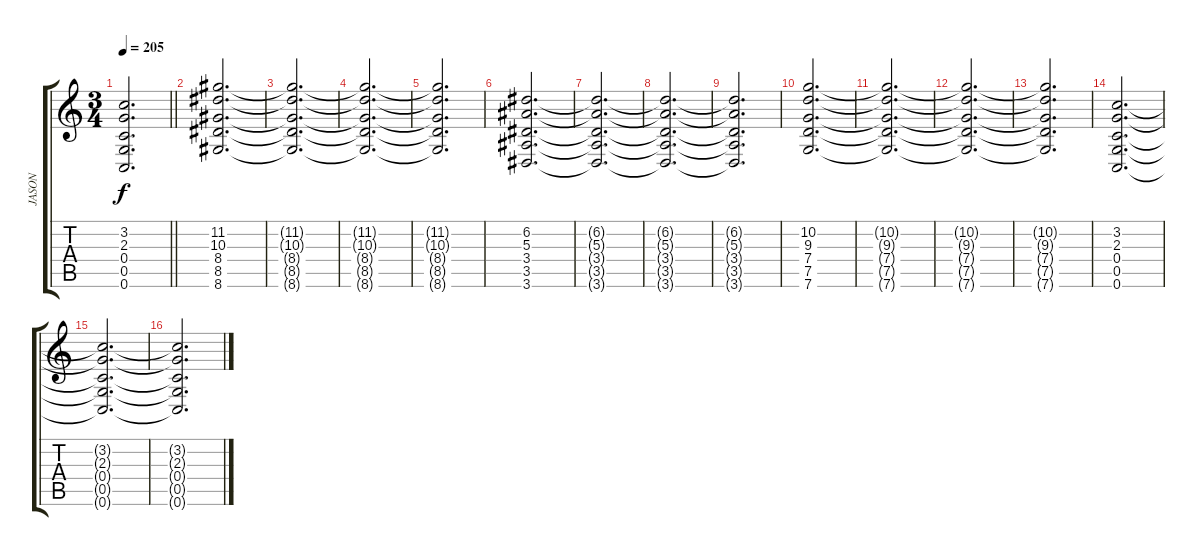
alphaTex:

\track ("JASON" "JASON") {instrument distortionguitar}
\staff {score tabs}
\tuning (D4 A3 F3 C3 G2 C2) {hide}
\ts (3 4)
\tempo 205
\clef g2
\barLineRight lightlight
\ks c
(3.2{t} 2.3{t} 0.4{t} 0.5{t} 0.6{t}).2{d dy f} |
(11.2 10.3 8.4 8.5 8.6).2{d} |
(11.2{t} 10.3{t} 8.4{t} 8.5{t} 8.6{t}).2{d} |
(11.2{t} 10.3{t} 8.4{t} 8.5{t} 8.6{t}).2{d} |
(11.2{t} 10.3{t} 8.4{t} 8.5{t} 8.6{t}).2{d} |
(6.2 5.3 3.4 3.5 3.6).2{d} |
(6.2{t} 5.3{t} 3.4{t} 3.5{t} 3.6{t}).2{d} |
(6.2{t} 5.3{t} 3.4{t} 3.5{t} 3.6{t}).2{d} |
(6.2{t} 5.3{t} 3.4{t} 3.5{t} 3.6{t}).2{d} |
(10.2 9.3 7.4 7.5 7.6).2{d} |
(10.2{t} 9.3{t} 7.4{t} 7.5{t} 7.6{t}).2{d} |
(10.2{t} 9.3{t} 7.4{t} 7.5{t} 7.6{t}).2{d} |
(10.2{t} 9.3{t} 7.4{t} 7.5{t} 7.6{t}).2{d} |
(3.2 2.3 0.4 0.5 0.6).2{d} |
(3.2{t} 2.3{t} 0.4{t} 0.5{t} 0.6{t}).2{d} |
(3.2{t} 2.3{t} 0.4{t} 0.5{t} 0.6{t}).2{d}
